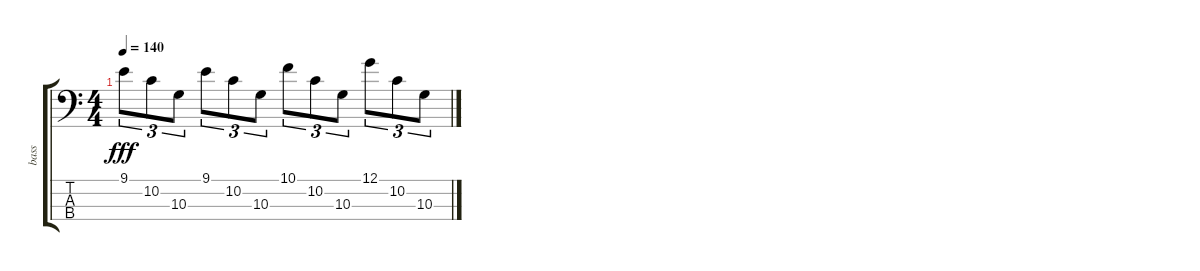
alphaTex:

\track ("bass" "bass") {instrument electricbassfinger}
\staff {score tabs}
\tuning (G2 D2 A1 D1) {hide}
\ts (4 4)
\tempo 140
\clef f4
\ks c
9.1.8{tu (3 2) dy fff} 10.2.8{tu (3 2)} 10.3.8{tu (3 2)} 9.1.8{tu (3 2)} 10.2.8{tu (3 2)} 10.3.8{tu (3 2)} 10.1.8{tu (3 2)} 10.2.8{tu (3 2)} 10.3.8{tu (3 2)} 12.1.8{tu (3 2)} 10.2.8{tu (3 2)} 10.3.8{tu (3 2)}
